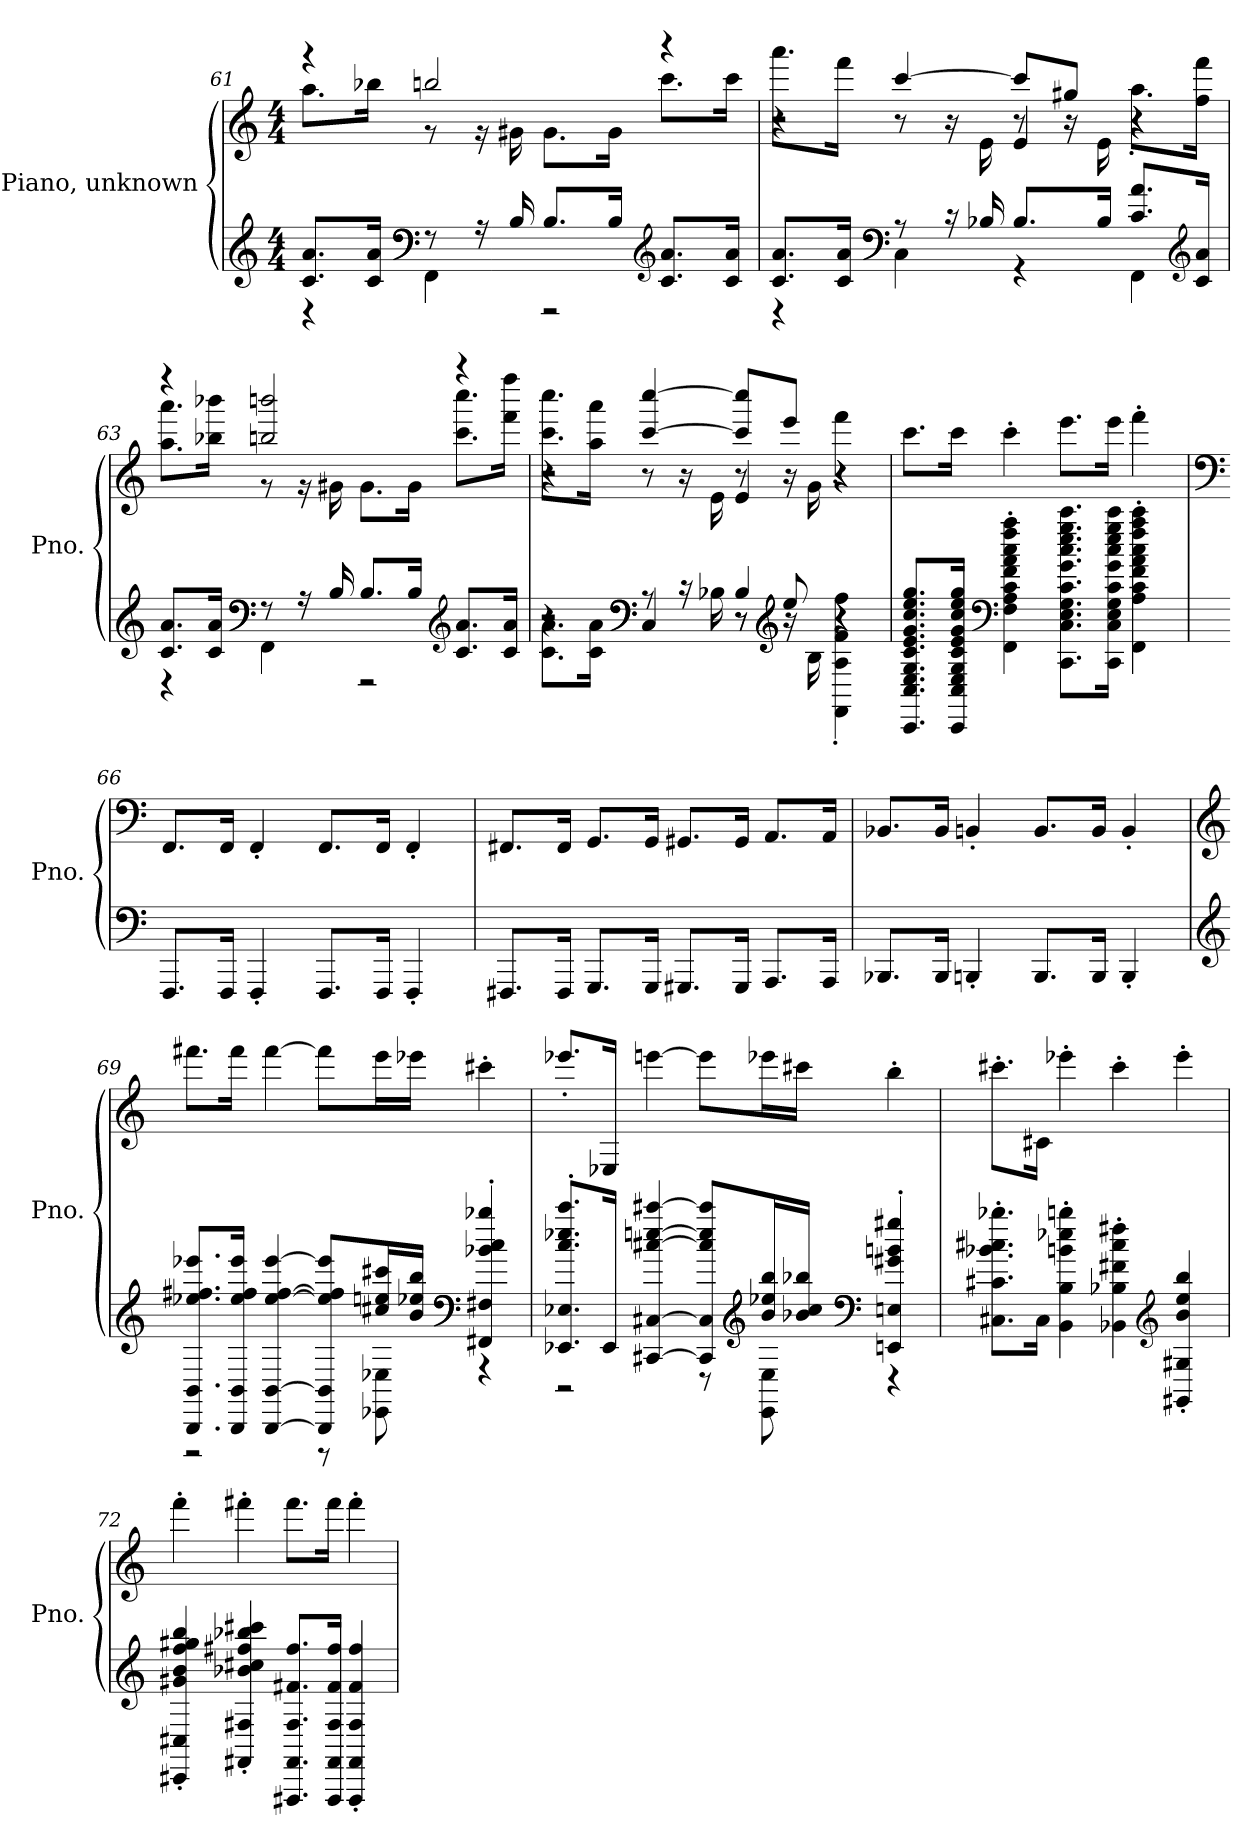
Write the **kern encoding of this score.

**kern	**kern
*part1	*part1
*staff2	*staff1
*I"Piano, unknown	*
*I'Pno.	*
*clefG2	*clefG2
*k[]	*k[]
*M4/4	*M4/4
=61	=61
*^	*^
8.c/ 8.a/L	4r	4r	8.aa\L
16c/ 16a/Jk	.	.	16bb-X\Jk
*clefF4	*	*	*
8r	4FF\	2bbn/	8r
16r	.	.	16r
16B/	.	.	16g#X\
8.B/L	2r	.	8.g#\L
16B/Jk	.	.	16g#\Jk
*clefG2	*	*	*
8.c/ 8.a/L	.	4r	8.ccc\L
16c/ 16a/Jk	.	.	16ccc\Jk
=62	=62	=62	=62
*	*	*	*^
8.c/ 8.a/L	4r	4r	8.aaa\L	2r
16c/ 16a/Jk	.	.	16fff\Jk	.
*clefF4	*	*	*	*
8r	4C\	[4ccc/	8r	.
16r	.	.	16r	.
16B-X/	.	.	16e\	.
8.B-/L	4r	8ccc/L]	8r	4e/
.	.	8gg#X/J	16r	.
16B-/Jk	.	.	16e\	.
8.c/ 8.a/L	4FF\	4r	8.aa'\L	4r
*clefG2	*	*	*	*
16c/ 16a/Jk	.	.	16ff\ 16fff\Jk	.
*	*	*	*v	*v
!!LO:PB:g=z
=63	=63	=63	=63
8.c/ 8.a/L	4r	4r	8.aa\ 8.aaa\L
16c/ 16a/Jk	.	.	16bb-X\ 16bbb-X\Jk
*clefF4	*	*	*
8r	4FF\	2bbn/ 2bbbn/	8r
16r	.	.	16r
16B/	.	.	16g#X\
8.B/L	2r	.	8.g#\L
16B/Jk	.	.	16g#\Jk
*clefG2	*	*	*
8.c/ 8.a/L	.	4r	8.ccc\ 8.cccc\L
16c/ 16a/Jk	.	.	16fff\ 16ffff\Jk
=64	=64	=64	=64
*	*^	*	*^
2r	8.c\ 8.a\L	4r	4r	8.ccc\ 8.cccc\L	2r
.	16c\ 16a\Jk	.	.	16aa\ 16aaa\Jk	.
*clefF4	*	*	*	*	*
.	8r	4C/	[4ccc/ [4cccc/	8r	.
.	16r	.	.	16r	.
.	16B-X\	.	.	16e\	.
8r	8r	4B-/	8ccc/] 8cccc/]L	8r	4e/
*clefG2	*	*	*	*	*
8ee/	16r	.	8eee/J	16r	.
.	16B-\	.	.	16g\	.
4r	4FF\' 4A\' 4f\' 4ff\'	4r	4r	4fff'\	4r
*v	*v	*v	*	*	*
*	*v	*v	*v
=65	=65
8.CC/ 8.C/ 8.E/ 8.G/ 8.c/ 8.e/ 8.g/ 8.cc/ 8.ee/ 8.gg/L	8.ccc\L
16CC/ 16C/ 16E/ 16G/ 16c/ 16e/ 16g/ 16cc/ 16ee/ 16gg/Jk	16ccc\Jk
*clefF4	*
4FF\' 4F\' 4A\' 4c\' 4f\' 4a\' 4cc\' 4ff\' 4aa\'	4ccc'\
8.CC\ 8.C\ 8.E\ 8.G\ 8.c\ 8.g\ 8.cc\ 8.ee\ 8.gg\ 8.ccc\L	8.eee\L
16CC\ 16C\ 16E\ 16G\ 16c\ 16g\ 16cc\ 16ee\ 16gg\ 16ccc\Jk	16eee\Jk
4FF\' 4A\' 4c\' 4f\' 4a\' 4cc\' 4ff\' 4aa\' 4ccc\'	4fff'\
!!LO:LB:g=z
=66	=66
*	*clefF4
8.FFF/L	8.FF/L
16FFF/Jk	16FF/Jk
4FFF'/	4FF'/
8.FFF/L	8.FF/L
16FFF/Jk	16FF/Jk
4FFF'/	4FF'/
=67	=67
8.FFF#X/L	8.FF#X/L
16FFF#/Jk	16FF#/Jk
8.GGG/L	8.GG/L
16GGG/Jk	16GG/Jk
8.GGG#X/L	8.GG#X/L
16GGG#/Jk	16GG#/Jk
8.AAA/L	8.AA/L
16AAA/Jk	16AA/Jk
=68	=68
8.BBB-X/L	8.BB-X/L
16BBB-/Jk	16BB-/Jk
4BBBn'/	4BBn'/
8.BBB/L	8.BB/L
16BBB/Jk	16BB/Jk
4BBB'/	4BB'/
!!LO:LB:g=z
=69	=69
*clefG2	*clefG2
*^	*
8.BBB/ 8.BB/ 8.ee-X/ 8.ff#X/ 8.eee-X/L	2r	8.fff#X\L
16BBB/ 16BB/ 16ee-/ 16ff#/ 16eee-/Jk	.	16fff#\Jk
[4BBB/ [4BB/ [4ee-/ [4ff#/ [4eee-/	.	[4fff#\
8BBB/] 8BB/] 8ee-/] 8ff#/] 8eee-/]L	8r	8fff#\L]
16cc#X/ 16een/ 16ccc#X/L	8EE-X\ 8E-X\	16eee\L
16b/ 16ee-X/ 16bb/JJ	.	16eee-X\JJ
*clefF4	*	*
4FF#X/' 4F#X/' 4b-X/' 4cc#/' 4bb-X/'	4r	4ccc#X'\
=70	=70	=70
8.EE-X/' 8.E-X/' 8.cc/' 8.ee-X/' 8.ccc/'L	2r	8.eee-X'/L
16EE-/Jk	.	16E-X/Jk
[4CC#X/ [4C#X/ [4cc#X/ [4een/ [4ccc#X/	.	[4eeen\
8CC#/] 8C#/] 8cc#/] 8ee/] 8ccc#/]L	8r	8eee\L]
*clefG2	*	*
16b/ 16ee-X/ 16bb/L	8EE-\ 8E-\	16eee-X\L
16b-X/ 16cc#/ 16bb-X/JJ	.	16ccc#X\JJ
*clefF4	*	*
4EEn/' 4En/' 4g#X/' 4bn/' 4gg#X/'	4r	4bb'\
*v	*v	*
!!LO:LB:g=z
=71	=71
8.C#X\' 8.c#X\' 8.b-X\' 8.cc#X\' 8.bb-X\'L	8.ccc#X'\L
16C#\Jk	16c#X\Jk
4BB\' 4B\' 4bn\' 4ee-X\' 4bbn\'	4eee-X'\
4BB-X\' 4B-X\' 4f#X\' 4cc#\' 4ff#X\'	4ccc#'\
*clefG2	*
4GG#X/' 4G#X/' 4b/' 4ee-/' 4bb/'	4eee-'\
=72	=72
4CC#X/' 4C#X/' 4g#X/' 4b/' 4ff/' 4gg#X/' 4bb/'	4fff'\
4FF#X/' 4F#X/' 4b-X/' 4cc#X/' 4ff#X/' 4bb-X/' 4ccc#X/'	4fff#X'\
8.FFF#X/ 8.FF#/ 8.F#/ 8.f#X/ 8.ff#/L	8.fff#\L
16FFF#/ 16FF#/ 16F#/ 16f#/ 16ff#/Jk	16fff#\Jk
4FFF#/' 4FF#/' 4F#/' 4f#/' 4ff#/'	4fff#'\
=	=
*-	*-
